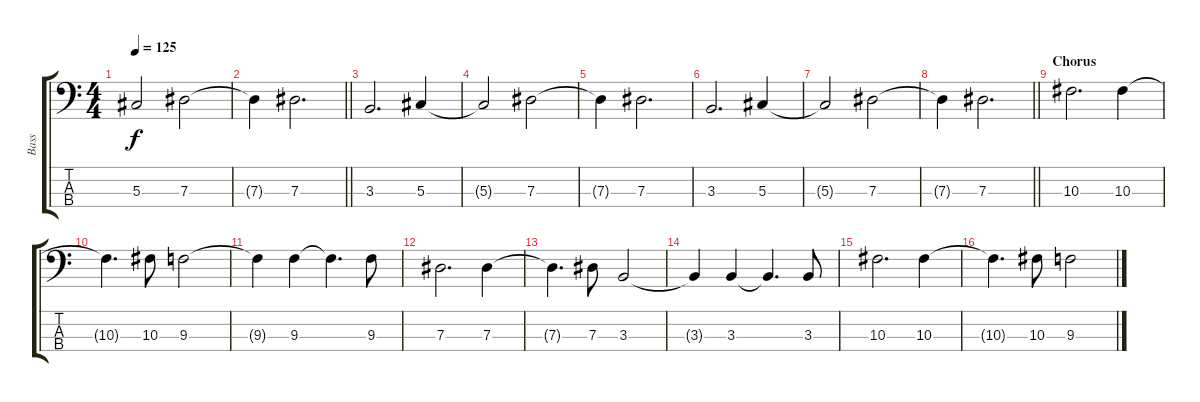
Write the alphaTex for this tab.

\track ("Bass" "Bass") {instrument electricbassfinger}
\staff {score tabs}
\tuning (Gb2 Db2 Ab1 Eb1) {hide}
\ts (4 4)
\tempo 125
\clef f4
\ks c
5.3{t}.2{dy f} 7.3.2 |
\barLineRight lightlight
7.3{t}.4 7.3.2{d} |
3.3.2{d} 5.3.4 |
5.3{t}.2 7.3.2 |
7.3{t}.4 7.3.2{d} |
3.3.2{d} 5.3.4 |
5.3{t}.2 7.3.2 |
\barLineRight lightlight
7.3{t}.4 7.3.2{d} |
\section ("" "Chorus")
10.3.2{d} 10.3.4 |
10.3{t}.4{d} 10.3.8 9.3.2 |
9.3{t}.4 9.3.4 9.3{t}.4{d} 9.3.8 |
7.3.2{d} 7.3.4 |
7.3{t}.4{d} 7.3.8 3.3.2 |
3.3{t}.4 3.3.4 3.3{t}.4{d} 3.3.8 |
10.3.2{d} 10.3.4 |
10.3{t}.4{d} 10.3.8 9.3.2
